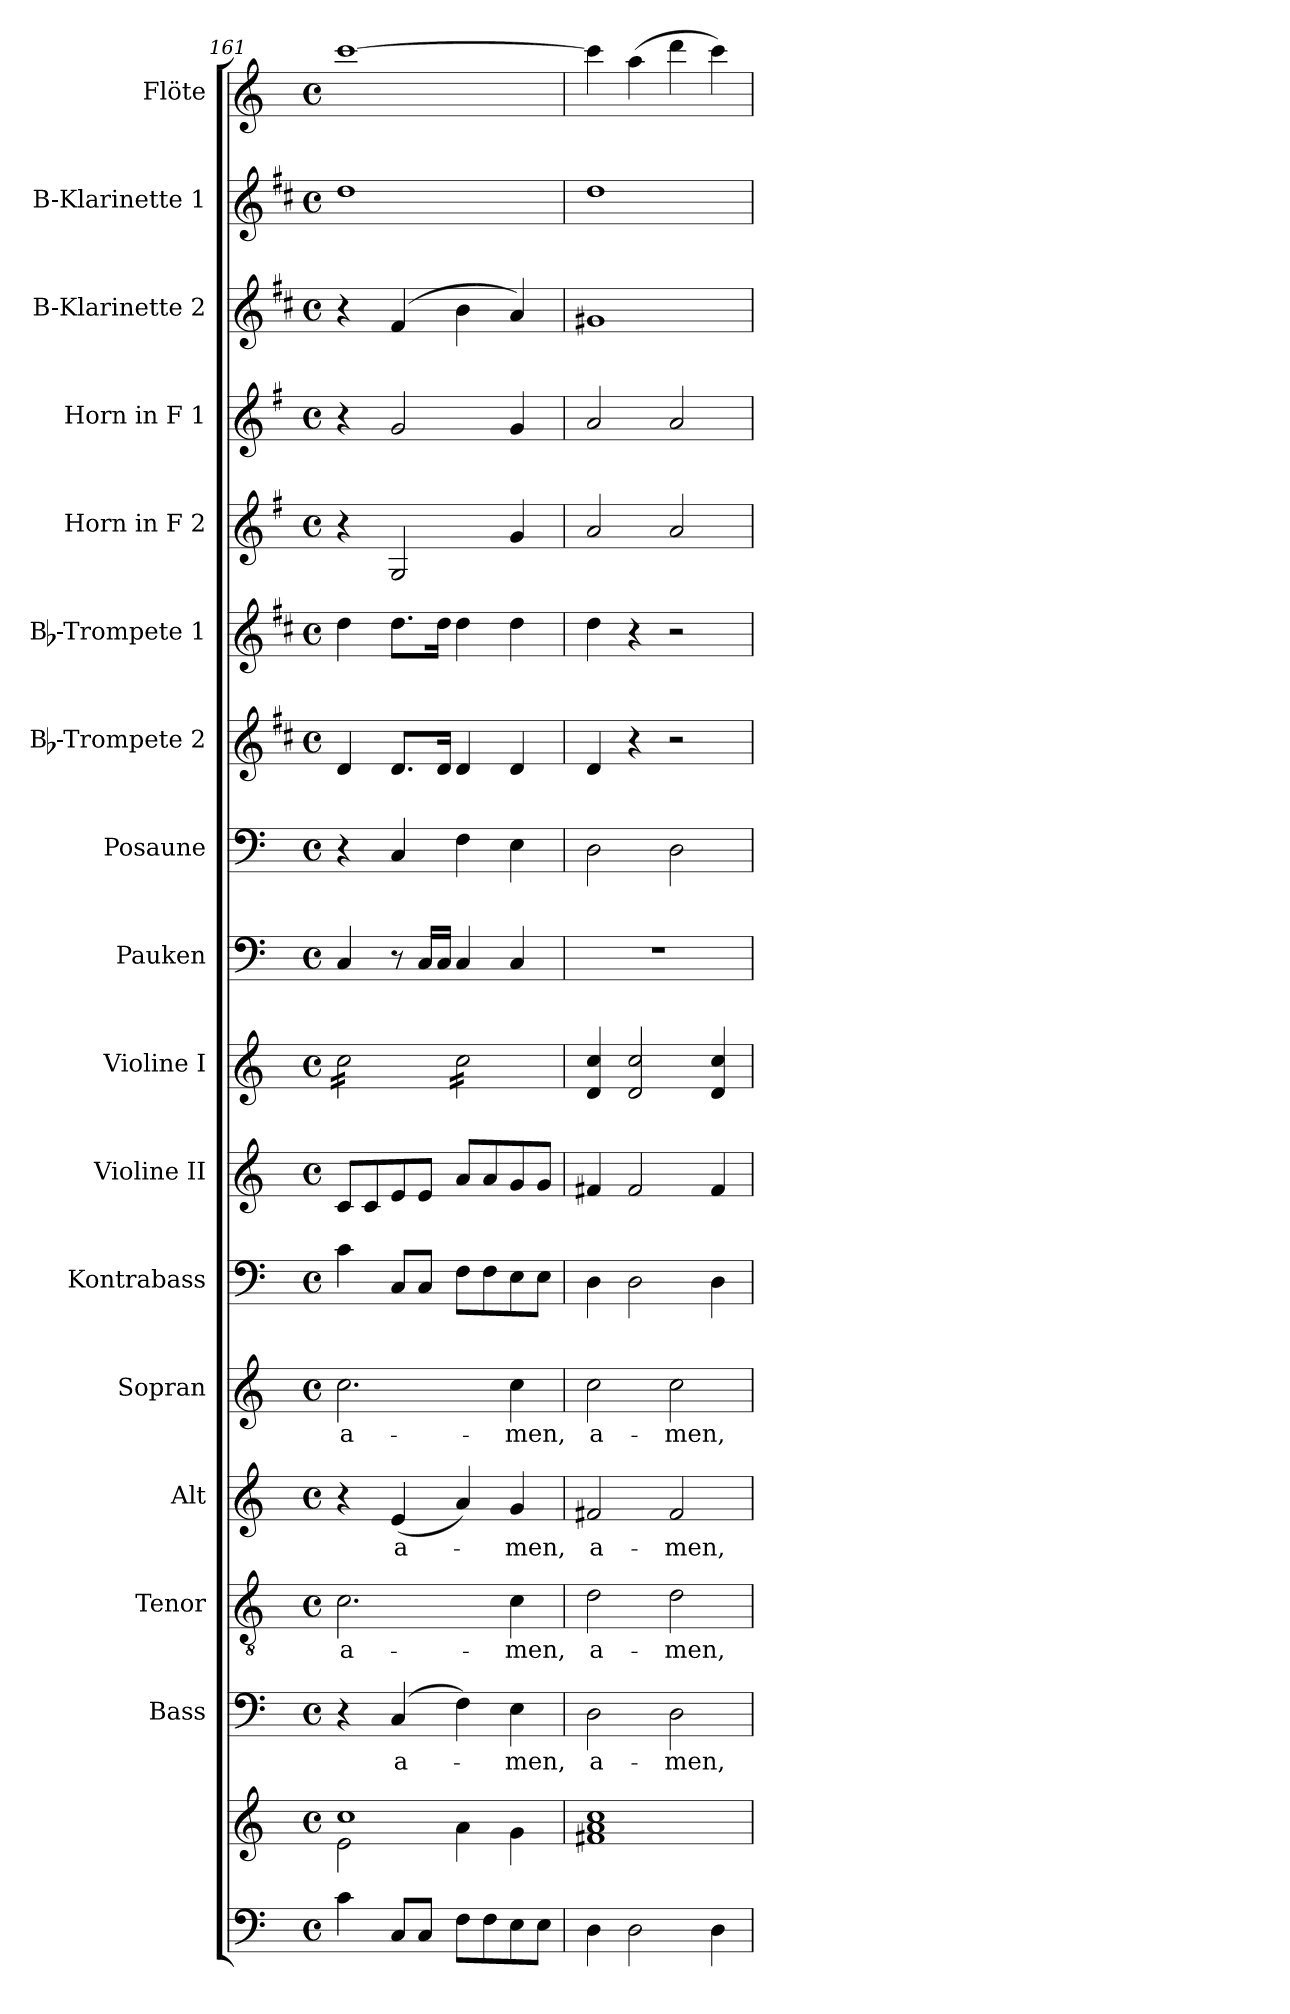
**kern	**kern	**kern	**text	**kern	**text	**kern	**text	**kern	**text	**kern	**kern	**kern	**kern	**kern	**kern	**kern	**kern	**kern	**kern	**kern	**kern
*part17	*part17	*part16	*part16	*part15	*part15	*part14	*part14	*part13	*part13	*part12	*part11	*part10	*part9	*part8	*part7	*part6	*part5	*part4	*part3	*part2	*part1
*staff18	*staff17	*staff16	*staff16	*staff15	*staff15	*staff14	*staff14	*staff13	*staff13	*staff12	*staff11	*staff10	*staff9	*staff8	*staff7	*staff6	*staff5	*staff4	*staff3	*staff2	*staff1
*	*	*I"Bass	*	*I"Tenor	*	*I"Alt	*	*I"Sopran	*	*I"Kontrabass	*I"Violine II	*I"Violine I	*I"Pauken	*I"Posaune	*I"Bb-Trompete 2	*I"Bb-Trompete 1	*I"Horn in F 2	*I"Horn in F 1	*I"B-Klarinette 2	*I"B-Klarinette 1	*I"Flöte
*	*	*I'B.	*	*I'T.	*	*I'A.	*	*I'S.	*	*I'Kb.	*I'Vl. II	*I'Vl. I	*I'Pk.	*I'Pos.	*I'Bb Trp. 2	*I'Bb Trp. 1	*I'Hrn. 2	*I'Hrn. 1	*I'B Kl. 2	*I'B Kl. 1	*I'Fl.
*clefF4	*clefG2	*clefF4	*	*clefGv2	*	*clefG2	*	*clefG2	*	*clefF4	*clefG2	*clefG2	*clefF4	*clefF4	*clefG2	*clefG2	*clefG2	*clefG2	*clefG2	*clefG2	*clefG2
*	*	*	*	*	*	*	*	*	*	*ITrd7c12	*	*	*	*	*ITrd1c2	*ITrd1c2	*ITrd4c7	*ITrd4c7	*ITrd1c2	*ITrd1c2	*
*k[]	*k[]	*k[]	*	*k[]	*	*k[]	*	*k[]	*	*k[]	*k[]	*k[]	*k[]	*k[]	*k[]	*k[]	*k[]	*k[]	*k[]	*k[]	*k[]
*C:	*C:	*C:	*	*C:	*	*C:	*	*C:	*	*C:	*C:	*C:	*C:	*C:	*C:	*C:	*C:	*C:	*C:	*C:	*C:
*M4/4	*M4/4	*M4/4	*	*M4/4	*	*M4/4	*	*M4/4	*	*M4/4	*M4/4	*M4/4	*M4/4	*M4/4	*M4/4	*M4/4	*M4/4	*M4/4	*M4/4	*M4/4	*M4/4
*met(c)	*met(c)	*met(c)	*	*met(c)	*	*met(c)	*	*met(c)	*	*met(c)	*met(c)	*met(c)	*met(c)	*met(c)	*met(c)	*met(c)	*met(c)	*met(c)	*met(c)	*met(c)	*met(c)
=161	=161	=161	=161	=161	=161	=161	=161	=161	=161	=161	=161	=161	=161	=161	=161	=161	=161	=161	=161	=161	=161
*	*^	*	*	*	*	*	*	*	*	*	*	*	*	*	*	*	*	*	*	*	*
!	!	!	!	!	!	!LO:LY:b	!	!	!	!LO:LY:b	!	!	!	!	!	!	!	!	!	!	!	!
*	*	*	*	*	*	*	*	*	*	*	*	*	*tremolo	*	*	*	*	*	*	*	*	*
4c\	1cc	2e\	4r	.	2.c\	a-	4r	.	2.cc\	a-	4C\	8c/L	16cc\LL	4C/	4r	4c/	4cc\	4r	4r	4r	1cc	[1ccc
.	.	.	.	.	.	.	.	.	.	.	.	.	16cc\	.	.	.	.	.	.	.	.	.
.	.	.	.	.	.	.	.	.	.	.	.	8c/	16cc\	.	.	.	.	.	.	.	.	.
.	.	.	.	.	.	.	.	.	.	.	.	.	16cc\	.	.	.	.	.	.	.	.	.
!	!	!	!	!LO:LY:b	!	!	!	!LO:LY:b	!	!	!	!	!	!	!	!	!	!	!	!	!	!
8C/L	.	.	(4C/	a-	.	.	(<4e/	a-	.	.	8CC/L	8e/	16cc\	8r	4C/	8.c/L	8.cc\L	2C/	2c/	(4e/	.	.
.	.	.	.	.	.	.	.	.	.	.	.	.	16cc\	.	.	.	.	.	.	.	.	.
8C/J	.	.	.	.	.	.	.	.	.	.	8CC/J	8e/J	16cc\	16C/LL	.	.	.	.	.	.	.	.
.	.	.	.	.	.	.	.	.	.	.	.	.	16cc\JJ	16C/JJ	.	16c/Jk	16cc\Jk	.	.	.	.	.
8F\L	.	4a\	4F\)	.	.	.	4a/)	.	.	.	8FF\L	8a/L	16cc\LL	4C/	4F\	4c/	4cc\	.	.	4a\	.	.
.	.	.	.	.	.	.	.	.	.	.	.	.	16cc\	.	.	.	.	.	.	.	.	.
8F\	.	.	.	.	.	.	.	.	.	.	8FF\	8a/	16cc\	.	.	.	.	.	.	.	.	.
.	.	.	.	.	.	.	.	.	.	.	.	.	16cc\	.	.	.	.	.	.	.	.	.
!	!	!	!	!LO:LY:b	!	!LO:LY:b	!	!LO:LY:b	!	!LO:LY:b	!	!	!	!	!	!	!	!	!	!	!	!
8E\	.	4g\	4E\	-men,	4c\	-men,	4g/	-men,	4cc\	-men,	8EE\	8g/	16cc\	4C/	4E\	4c/	4cc\	4c/	4c/	4g/)	.	.
.	.	.	.	.	.	.	.	.	.	.	.	.	16cc\	.	.	.	.	.	.	.	.	.
8E\J	.	.	.	.	.	.	.	.	.	.	8EE\J	8g/J	16cc\	.	.	.	.	.	.	.	.	.
.	.	.	.	.	.	.	.	.	.	.	.	.	16cc\JJ	.	.	.	.	.	.	.	.	.
*	*	*	*	*	*	*	*	*	*	*	*	*	*Xtremolo	*	*	*	*	*	*	*	*	*
*	*v	*v	*	*	*	*	*	*	*	*	*	*	*	*	*	*	*	*	*	*	*	*
=162	=162	=162	=162	=162	=162	=162	=162	=162	=162	=162	=162	=162	=162	=162	=162	=162	=162	=162	=162	=162	=162
!	!	!	!LO:LY:b	!	!LO:LY:b	!	!LO:LY:b	!	!LO:LY:b	!	!	!	!	!	!	!	!	!	!	!	!
4D\	1f#X 1a 1cc	2D\	a-	2d\	a-	2f#X/	a-	2cc\	a-	4DD\	4f#X/	4d/ 4cc/	1r	2D\	4c/	4cc\	2d/	2d/	1f#X	1cc	4ccc\]
2D\	.	.	.	.	.	.	.	.	.	2DD\	2f#/	2d/ 2cc/	.	.	4r	4r	.	.	.	.	(>4aa\
!	!	!	!LO:LY:b	!	!LO:LY:b	!	!LO:LY:b	!	!LO:LY:b	!	!	!	!	!	!	!	!	!	!	!	!
.	.	2D\	-men,	2d\	-men,	2f#/	-men,	2cc\	-men,	.	.	.	.	2D\	2r	2r	2d/	2d/	.	.	4ddd\
4D\	.	.	.	.	.	.	.	.	.	4DD\	4f#/	4d/ 4cc/	.	.	.	.	.	.	.	.	4ccc\)
=	=	=	=	=	=	=	=	=	=	=	=	=	=	=	=	=	=	=	=	=	=
*-	*-	*-	*-	*-	*-	*-	*-	*-	*-	*-	*-	*-	*-	*-	*-	*-	*-	*-	*-	*-	*-
